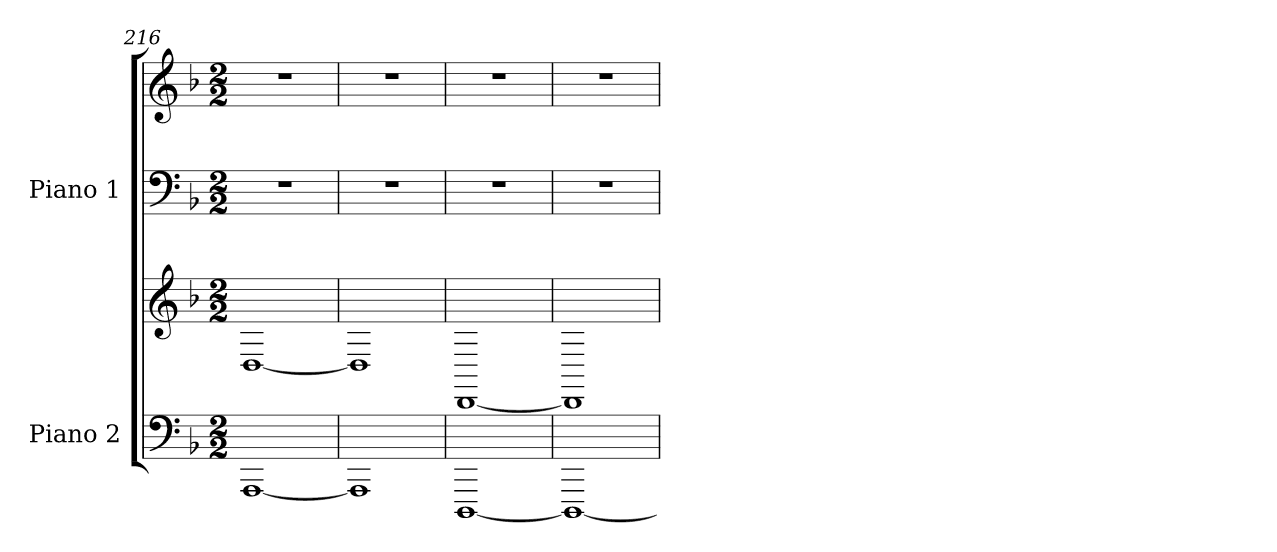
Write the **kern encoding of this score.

**kern	**kern	**kern	**kern
*part2	*part2	*part1	*part1
*staff4	*staff3	*staff2	*staff1
*I"Piano 2	*	*I"Piano 1	*
*I'Pno. 2	*	*I'Pno. 1	*
*clefF4	*clefG2	*clefF4	*clefG2
*k[b-]	*k[b-]	*k[b-]	*k[b-]
*M2/2	*M2/2	*M2/2	*M2/2
=216	=216	=216	=216
[1AAA	[1D	1r	1r
=217	=217	=217	=217
1AAA]	1D]	1r	1r
=218	=218	=218	=218
[1DDD	[1DD	1r	1r
=219	=219	=219	=219
1DDD_	1DD]	1r	1r
=	=	=	=
*-	*-	*-	*-
